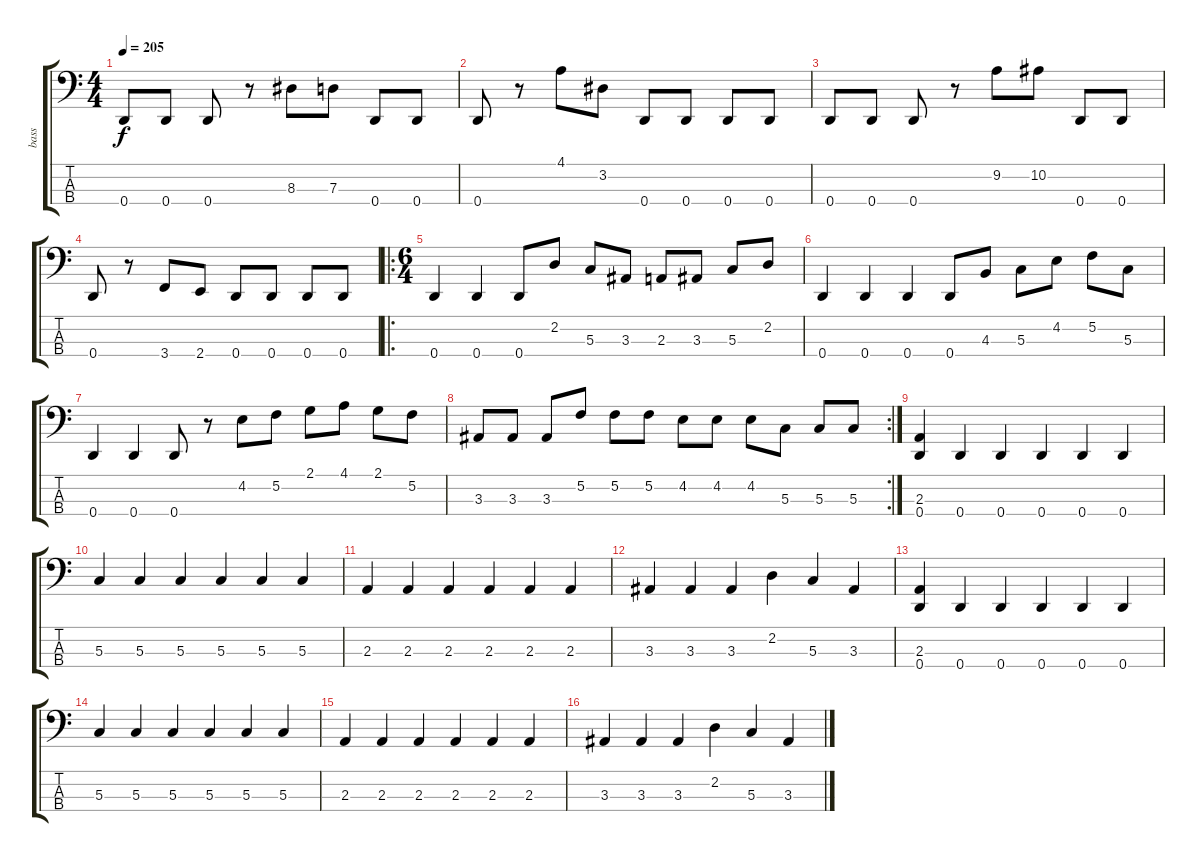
\track ("bass" "bass") {instrument electricbassfinger}
\staff {score tabs}
\tuning (F2 C2 G1 D1) {hide}
\ts (4 4)
\tempo 205
\clef f4
\ks c
0.4.8{dy f} 0.4.8 0.4.8 r.8 8.3.8 7.3.8 0.4.8 0.4.8 |
0.4.8 r.8 4.1.8 3.2.8 0.4.8 0.4.8 0.4.8 0.4.8 |
0.4.8 0.4.8 0.4.8 r.8 9.2.8 10.2.8 0.4.8 0.4.8 |
0.4.8 r.8 3.4.8 2.4.8 0.4.8 0.4.8 0.4.8 0.4.8 |
\ro
\ts (6 4)
0.4.4 0.4.4 0.4.8 2.2.8 5.3.8 3.3.8 2.3.8 3.3.8 5.3.8 2.2.8 |
0.4.4 0.4.4 0.4.4 0.4.8 4.3.8 5.3.8 4.2.8 5.2.8 5.3.8 |
0.4.4 0.4.4 0.4.8 r.8 4.2.8 5.2.8 2.1.8 4.1.8 2.1.8 5.2.8 |
\rc 2
3.3.8 3.3.8 3.3.8 5.2.8 5.2.8 5.2.8 4.2.8 4.2.8 4.2.8 5.3.8 5.3.8 5.3.8 |
(2.3 0.4).4 0.4.4 0.4.4 0.4.4 0.4.4 0.4.4 |
5.3.4 5.3.4 5.3.4 5.3.4 5.3.4 5.3.4 |
2.3.4 2.3.4 2.3.4 2.3.4 2.3.4 2.3.4 |
3.3.4 3.3.4 3.3.4 2.2.4 5.3.4 3.3.4 |
(2.3 0.4).4 0.4.4 0.4.4 0.4.4 0.4.4 0.4.4 |
5.3.4 5.3.4 5.3.4 5.3.4 5.3.4 5.3.4 |
2.3.4 2.3.4 2.3.4 2.3.4 2.3.4 2.3.4 |
3.3.4 3.3.4 3.3.4 2.2.4 5.3.4 3.3.4
